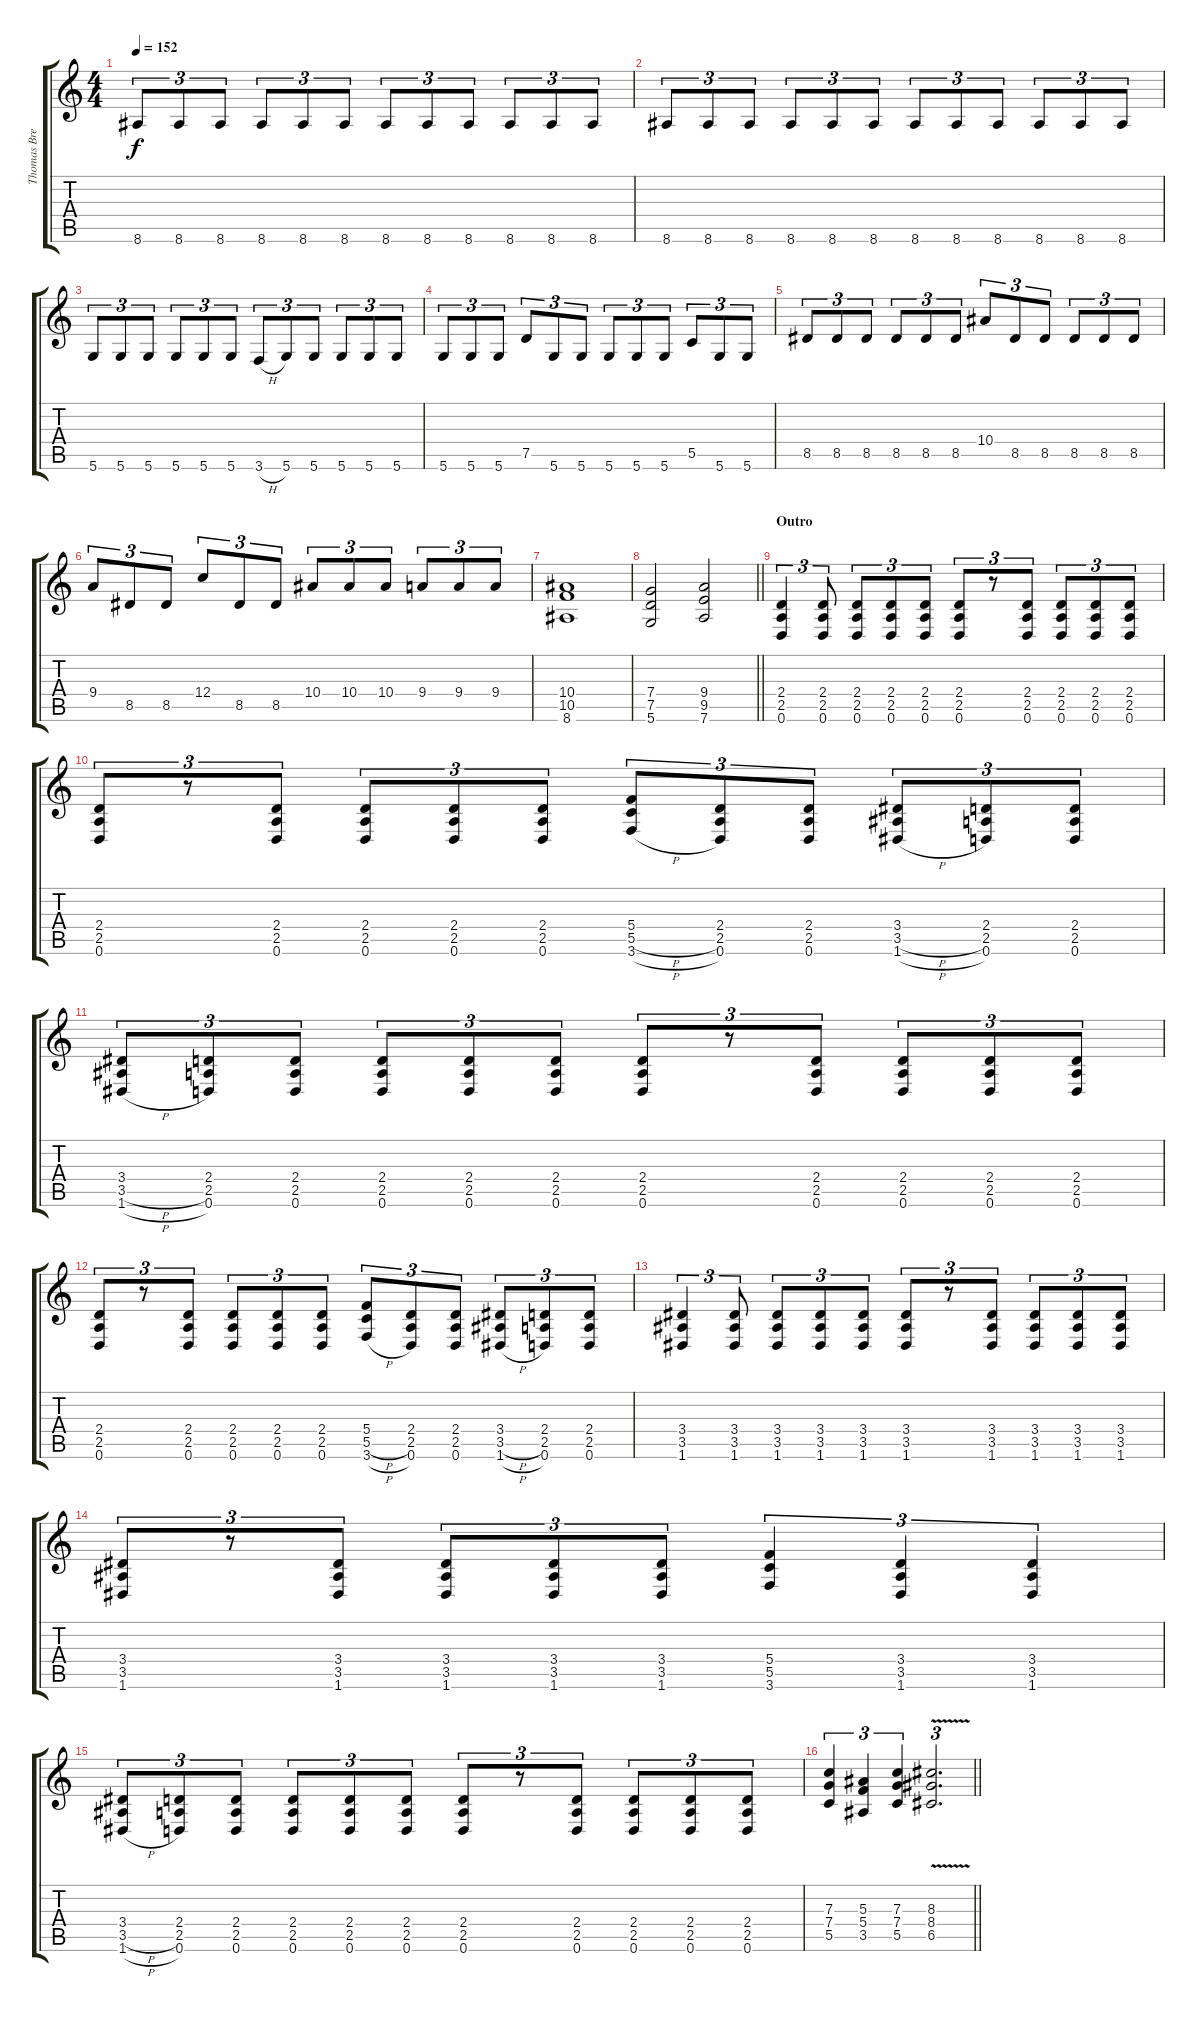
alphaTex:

\track ("Thomas Bredahl" "Thomas Bre") {instrument distortionguitar}
\staff {score tabs}
\tuning (D4 A3 F3 C3 G2 D2) {hide}
\ts (4 4)
\tempo 152
\clef g2
\ks c
8.6.8{tu (3 2) dy f} 8.6.8{tu (3 2)} 8.6.8{tu (3 2)} 8.6.8{tu (3 2)} 8.6.8{tu (3 2)} 8.6.8{tu (3 2)} 8.6.8{tu (3 2)} 8.6.8{tu (3 2)} 8.6.8{tu (3 2)} 8.6.8{tu (3 2)} 8.6.8{tu (3 2)} 8.6.8{tu (3 2)} |
8.6.8{tu (3 2)} 8.6.8{tu (3 2)} 8.6.8{tu (3 2)} 8.6.8{tu (3 2)} 8.6.8{tu (3 2)} 8.6.8{tu (3 2)} 8.6.8{tu (3 2)} 8.6.8{tu (3 2)} 8.6.8{tu (3 2)} 8.6.8{tu (3 2)} 8.6.8{tu (3 2)} 8.6.8{tu (3 2)} |
5.6.8{tu (3 2)} 5.6.8{tu (3 2)} 5.6.8{tu (3 2)} 5.6.8{tu (3 2)} 5.6.8{tu (3 2)} 5.6.8{tu (3 2)} 3.6{h}.8{tu (3 2)} 5.6.8{tu (3 2)} 5.6.8{tu (3 2)} 5.6.8{tu (3 2)} 5.6.8{tu (3 2)} 5.6.8{tu (3 2)} |
5.6.8{tu (3 2)} 5.6.8{tu (3 2)} 5.6.8{tu (3 2)} 7.5.8{tu (3 2)} 5.6.8{tu (3 2)} 5.6.8{tu (3 2)} 5.6.8{tu (3 2)} 5.6.8{tu (3 2)} 5.6.8{tu (3 2)} 5.5.8{tu (3 2)} 5.6.8{tu (3 2)} 5.6.8{tu (3 2)} |
8.5.8{tu (3 2)} 8.5.8{tu (3 2)} 8.5.8{tu (3 2)} 8.5.8{tu (3 2)} 8.5.8{tu (3 2)} 8.5.8{tu (3 2)} 10.4.8{tu (3 2)} 8.5.8{tu (3 2)} 8.5.8{tu (3 2)} 8.5.8{tu (3 2)} 8.5.8{tu (3 2)} 8.5.8{tu (3 2)} |
9.4.8{tu (3 2)} 8.5.8{tu (3 2)} 8.5.8{tu (3 2)} 12.4.8{tu (3 2)} 8.5.8{tu (3 2)} 8.5.8{tu (3 2)} 10.4.8{tu (3 2)} 10.4.8{tu (3 2)} 10.4.8{tu (3 2)} 9.4.8{tu (3 2)} 9.4.8{tu (3 2)} 9.4.8{tu (3 2)} |
(10.4 10.5 8.6).1 |
\barLineRight lightlight
(7.4 7.5 5.6).2 (9.4 9.5 7.6).2 |
\section ("" "Outro")
(2.4 2.5 0.6).4{tu (3 2)} (2.4 2.5 0.6).8{tu (3 2)} (2.4 2.5 0.6).8{tu (3 2)} (2.4 2.5 0.6).8{tu (3 2)} (2.4 2.5 0.6).8{tu (3 2)} (2.4 2.5 0.6).8{tu (3 2)} r.8{tu (3 2)} (2.4 2.5 0.6).8{tu (3 2)} (2.4 2.5 0.6).8{tu (3 2)} (2.4 2.5 0.6).8{tu (3 2)} (2.4 2.5 0.6).8{tu (3 2)} |
(2.4 2.5 0.6).8{tu (3 2)} r.8{tu (3 2)} (2.4 2.5 0.6).8{tu (3 2)} (2.4 2.5 0.6).8{tu (3 2)} (2.4 2.5 0.6).8{tu (3 2)} (2.4 2.5 0.6).8{tu (3 2)} (5.4 5.5{h} 3.6{h}).8{tu (3 2)} (2.4 2.5 0.6).8{tu (3 2)} (2.4 2.5 0.6).8{tu (3 2)} (3.4 3.5{h} 1.6{h}).8{tu (3 2)} (2.4 2.5 0.6).8{tu (3 2)} (2.4 2.5 0.6).8{tu (3 2)} |
(3.4 3.5{h} 1.6{h}).8{tu (3 2)} (2.4 2.5 0.6).8{tu (3 2)} (2.4 2.5 0.6).8{tu (3 2)} (2.4 2.5 0.6).8{tu (3 2)} (2.4 2.5 0.6).8{tu (3 2)} (2.4 2.5 0.6).8{tu (3 2)} (2.4 2.5 0.6).8{tu (3 2)} r.8{tu (3 2)} (2.4 2.5 0.6).8{tu (3 2)} (2.4 2.5 0.6).8{tu (3 2)} (2.4 2.5 0.6).8{tu (3 2)} (2.4 2.5 0.6).8{tu (3 2)} |
(2.4 2.5 0.6).8{tu (3 2)} r.8{tu (3 2)} (2.4 2.5 0.6).8{tu (3 2)} (2.4 2.5 0.6).8{tu (3 2)} (2.4 2.5 0.6).8{tu (3 2)} (2.4 2.5 0.6).8{tu (3 2)} (5.4 5.5{h} 3.6{h}).8{tu (3 2)} (2.4 2.5 0.6).8{tu (3 2)} (2.4 2.5 0.6).8{tu (3 2)} (3.4 3.5{h} 1.6{h}).8{tu (3 2)} (2.4 2.5 0.6).8{tu (3 2)} (2.4 2.5 0.6).8{tu (3 2)} |
(3.4 3.5 1.6).4{tu (3 2)} (3.4 3.5 1.6).8{tu (3 2)} (3.4 3.5 1.6).8{tu (3 2)} (3.4 3.5 1.6).8{tu (3 2)} (3.4 3.5 1.6).8{tu (3 2)} (3.4 3.5 1.6).8{tu (3 2)} r.8{tu (3 2)} (3.4 3.5 1.6).8{tu (3 2)} (3.4 3.5 1.6).8{tu (3 2)} (3.4 3.5 1.6).8{tu (3 2)} (3.4 3.5 1.6).8{tu (3 2)} |
(3.4 3.5 1.6).8{tu (3 2)} r.8{tu (3 2)} (3.4 3.5 1.6).8{tu (3 2)} (3.4 3.5 1.6).8{tu (3 2)} (3.4 3.5 1.6).8{tu (3 2)} (3.4 3.5 1.6).8{tu (3 2)} (5.4 5.5 3.6).4{tu (3 2)} (3.4 3.5 1.6).4{tu (3 2)} (3.4 3.5 1.6).4{tu (3 2)} |
(3.4 3.5{h} 1.6{h}).8{tu (3 2)} (2.4 2.5 0.6).8{tu (3 2)} (2.4 2.5 0.6).8{tu (3 2)} (2.4 2.5 0.6).8{tu (3 2)} (2.4 2.5 0.6).8{tu (3 2)} (2.4 2.5 0.6).8{tu (3 2)} (2.4 2.5 0.6).8{tu (3 2)} r.8{tu (3 2)} (2.4 2.5 0.6).8{tu (3 2)} (2.4 2.5 0.6).8{tu (3 2)} (2.4 2.5 0.6).8{tu (3 2)} (2.4 2.5 0.6).8{tu (3 2)} |
\barLineRight lightlight
(7.3 7.4 5.5).4{tu (3 2)} (5.3 5.4 3.5).4{tu (3 2)} (7.3 7.4 5.5).4{tu (3 2)} (8.3{v} 8.4 6.5{v}).2{d tu (3 2)}
